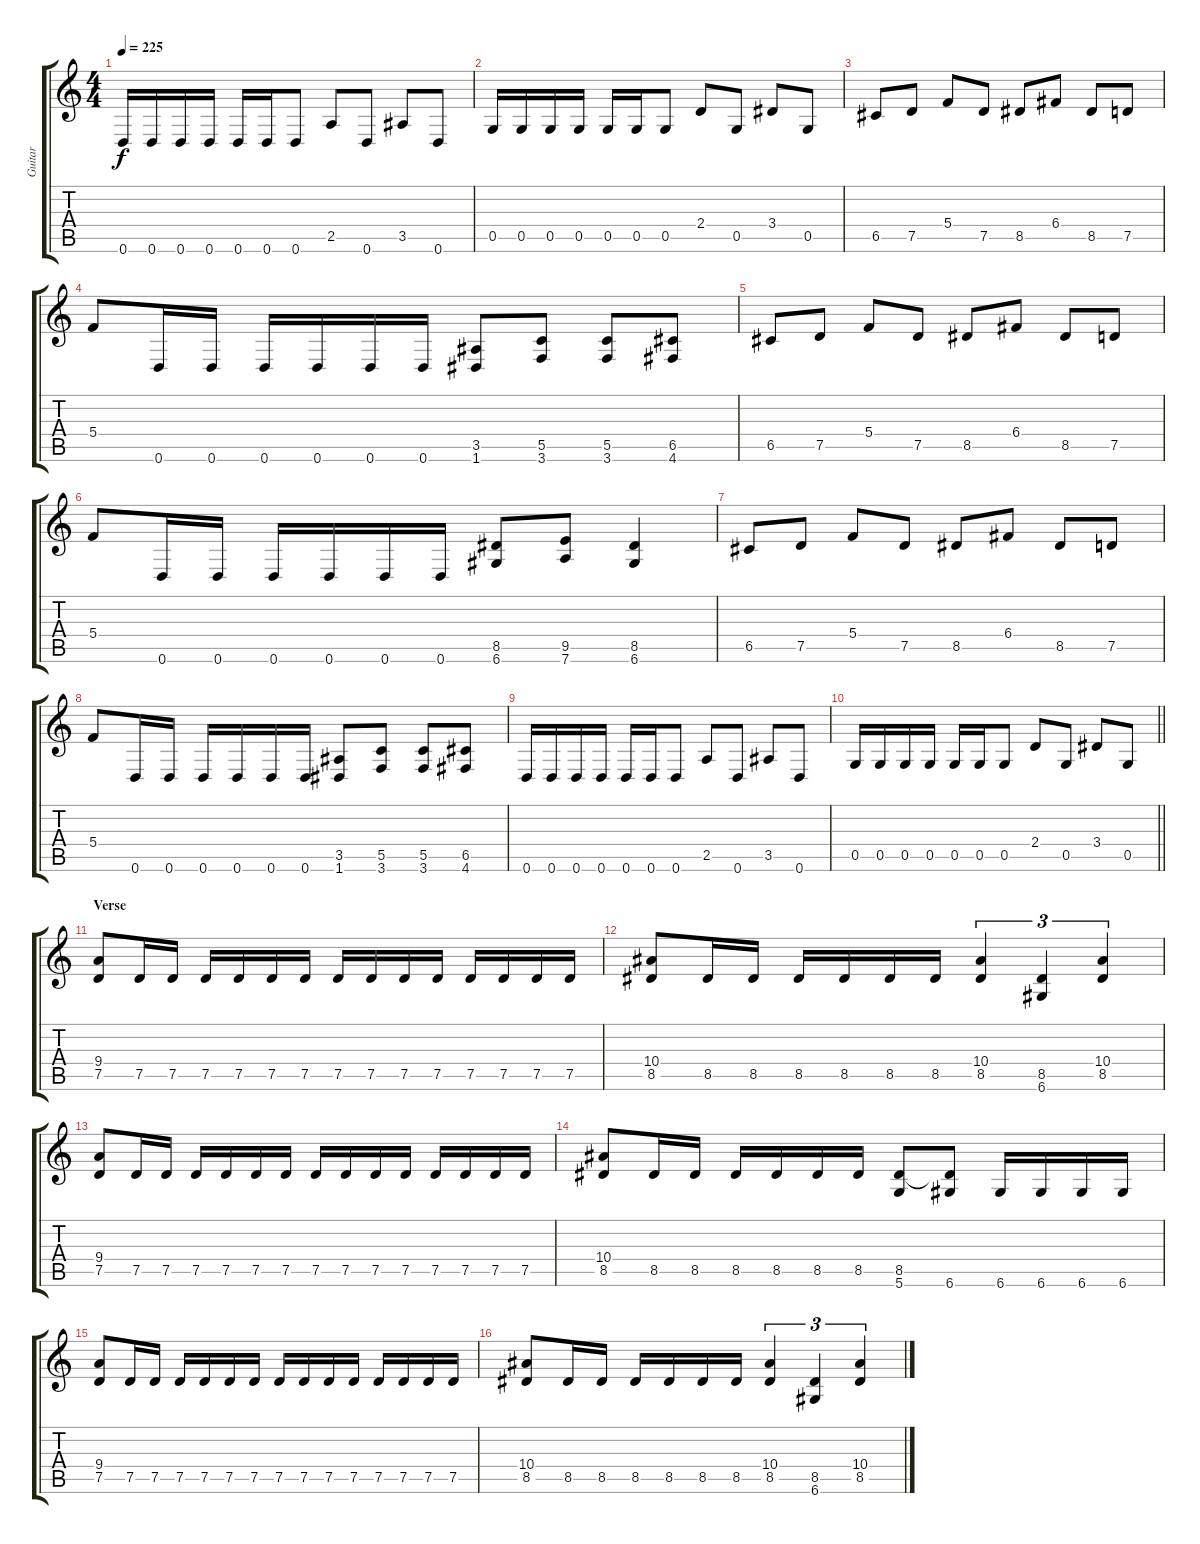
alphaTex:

\track ("Guitar" "Guitar") {instrument distortionguitar}
\staff {score tabs}
\tuning (D4 A3 F3 C3 G2 D2) {hide}
\ts (4 4)
\tempo 225
\clef g2
\ks c
0.6.16{dy f} 0.6.16 0.6.16 0.6.16 0.6.16 0.6.16 0.6.8 2.5.8 0.6.8 3.5.8 0.6.8 |
0.5.16 0.5.16 0.5.16 0.5.16 0.5.16 0.5.16 0.5.8 2.4.8 0.5.8 3.4.8 0.5.8 |
6.5.8 7.5.8 5.4.8 7.5.8 8.5.8 6.4.8 8.5.8 7.5.8 |
5.4.8 0.6.16 0.6.16 0.6.16 0.6.16 0.6.16 0.6.16 (3.5 1.6).8 (5.5 3.6).8 (5.5 3.6).8 (6.5 4.6).8 |
6.5.8 7.5.8 5.4.8 7.5.8 8.5.8 6.4.8 8.5.8 7.5.8 |
5.4.8 0.6.16 0.6.16 0.6.16 0.6.16 0.6.16 0.6.16 (8.5 6.6).8 (9.5 7.6).8 (8.5 6.6).4 |
6.5.8 7.5.8 5.4.8 7.5.8 8.5.8 6.4.8 8.5.8 7.5.8 |
5.4.8 0.6.16 0.6.16 0.6.16 0.6.16 0.6.16 0.6.16 (3.5 1.6).8 (5.5 3.6).8 (5.5 3.6).8 (6.5 4.6).8 |
0.6.16 0.6.16 0.6.16 0.6.16 0.6.16 0.6.16 0.6.8 2.5.8 0.6.8 3.5.8 0.6.8 |
\barLineRight lightlight
0.5.16 0.5.16 0.5.16 0.5.16 0.5.16 0.5.16 0.5.8 2.4.8 0.5.8 3.4.8 0.5.8 |
\section ("" "Verse")
(9.4 7.5).8 7.5.16 7.5.16 7.5.16 7.5.16 7.5.16 7.5.16 7.5.16 7.5.16 7.5.16 7.5.16 7.5.16 7.5.16 7.5.16 7.5.16 |
(10.4 8.5).8 8.5.16 8.5.16 8.5.16 8.5.16 8.5.16 8.5.16 (10.4 8.5).4{tu (3 2)} (8.5 6.6).4{tu (3 2)} (10.4 8.5).4{tu (3 2)} |
(9.4 7.5).8 7.5.16 7.5.16 7.5.16 7.5.16 7.5.16 7.5.16 7.5.16 7.5.16 7.5.16 7.5.16 7.5.16 7.5.16 7.5.16 7.5.16 |
(10.4 8.5).8 8.5.16 8.5.16 8.5.16 8.5.16 8.5.16 8.5.16 (8.5 5.6).8 (8.5{t} 6.6).8 6.6.16 6.6.16 6.6.16 6.6.16 |
(9.4 7.5).8 7.5.16 7.5.16 7.5.16 7.5.16 7.5.16 7.5.16 7.5.16 7.5.16 7.5.16 7.5.16 7.5.16 7.5.16 7.5.16 7.5.16 |
(10.4 8.5).8 8.5.16 8.5.16 8.5.16 8.5.16 8.5.16 8.5.16 (10.4 8.5).4{tu (3 2)} (8.5 6.6).4{tu (3 2)} (10.4 8.5).4{tu (3 2)}
